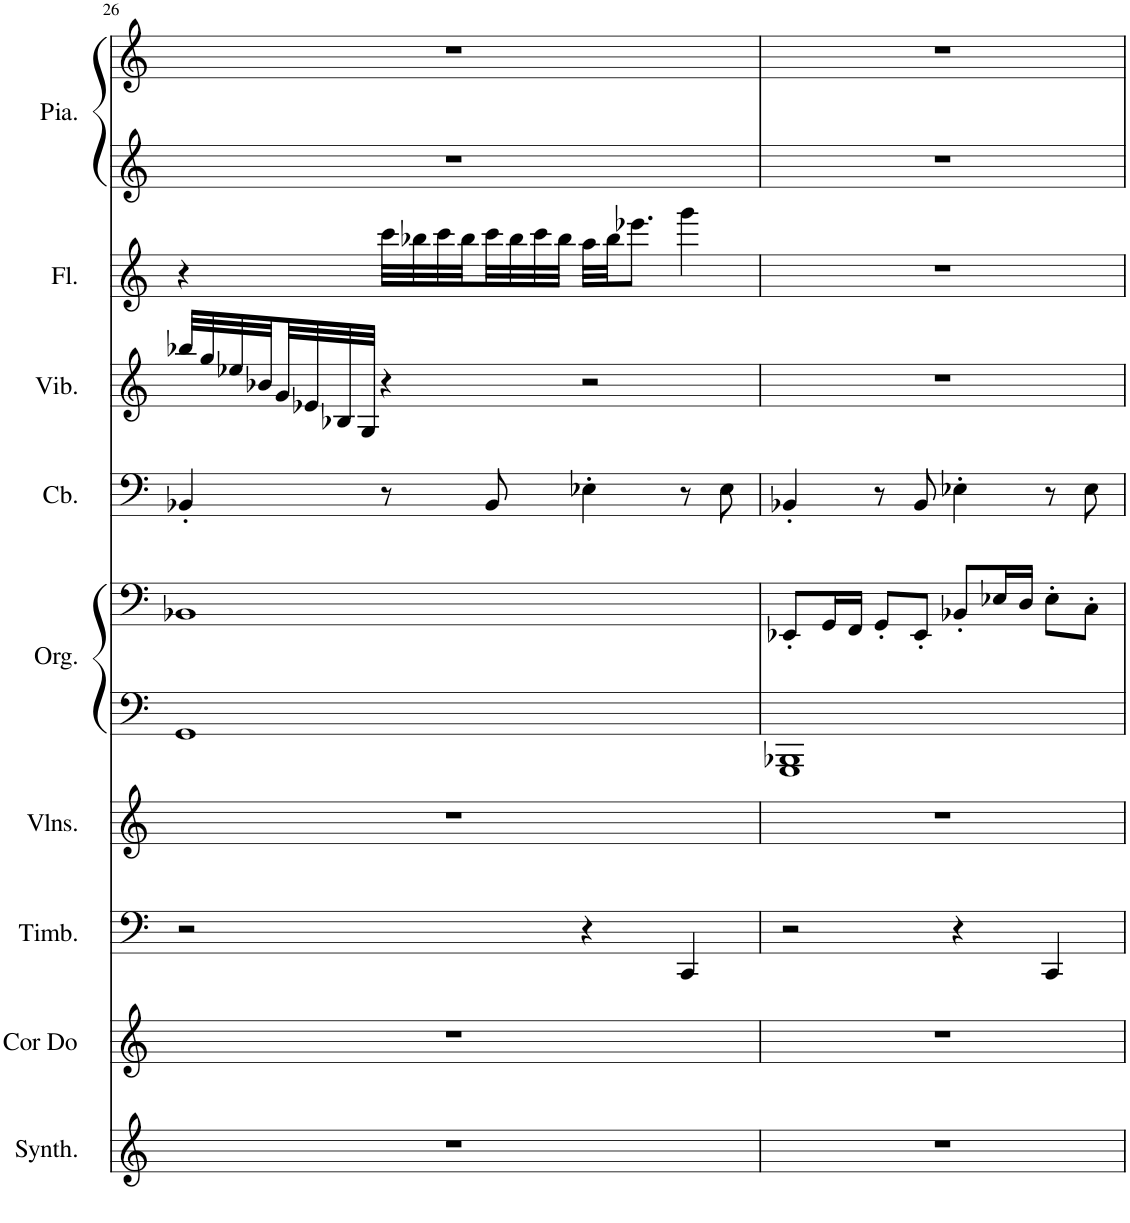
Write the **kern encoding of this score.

**kern	**kern	**kern	**kern	**kern	**kern	**kern	**kern	**kern	**kern	**kern
*part9	*part8	*part7	*part6	*part5	*part5	*part4	*part3	*part2	*part1	*part1
*staff11	*staff10	*staff9	*staff8	*staff7	*staff6	*staff5	*staff4	*staff3	*staff2	*staff1
*I"Synthétiseur de cuivres	*I"Cor Alto en Do	*I"Timbales	*I"Violons	*I"Orgue à tuyaux	*	*I"Contrebasse	*I"Vibraphone	*I"Flûte	*I"Piano, Musica	*
*I'Synth.	*I'Cor Do	*I'Timb.	*I'Vlns.	*I'Org.	*	*I'Cb.	*I'Vib.	*I'Fl.	*I'Pia.	*
!!LO:PB:g=z
*clefG2	*clefG2	*clefF4	*clefG2	*clefF4	*clefF4	*clefF4	*clefG2	*clefG2	*clefG2	*clefG2
*	*Trd4c7	*	*	*	*	*Trd7c12	*	*	*	*
*k[]	*k[]	*k[]	*k[]	*k[]	*k[]	*k[]	*k[]	*k[]	*k[]	*k[]
*M4/4	*M4/4	*M4/4	*M4/4	*M4/4	*M4/4	*M4/4	*M4/4	*M4/4	*M4/4	*M4/4
=26	=26	=26	=26	=26	=26	=26	=26	=26	=26	=26
1r	1r	2r	1r	1GG	1BB-X	4BB-X'/	32bb-X/LLL	4r	1r	1r
.	.	.	.	.	.	.	32gg/	.	.	.
.	.	.	.	.	.	.	32ee-X/	.	.	.
.	.	.	.	.	.	.	32b-X/	.	.	.
.	.	.	.	.	.	.	32g/	.	.	.
.	.	.	.	.	.	.	32e-X/	.	.	.
.	.	.	.	.	.	.	32B-X/	.	.	.
.	.	.	.	.	.	.	32G/JJJ	.	.	.
.	.	.	.	.	.	8r	4r	32ccc\LLL	.	.
.	.	.	.	.	.	.	.	32bb-X\	.	.
.	.	.	.	.	.	.	.	32ccc\	.	.
.	.	.	.	.	.	.	.	32bb-\	.	.
.	.	.	.	.	.	8BB-/	.	32ccc\	.	.
.	.	.	.	.	.	.	.	32bb-\	.	.
.	.	.	.	.	.	.	.	32ccc\	.	.
.	.	.	.	.	.	.	.	32bb-\JJJ	.	.
.	.	4r	.	.	.	4E-X'\	2r	32aa\LLL	.	.
.	.	.	.	.	.	.	.	32bb-\JJ	.	.
.	.	.	.	.	.	.	.	8.eee-X\J	.	.
.	.	4CC/	.	.	.	8r	.	4ggg\	.	.
.	.	.	.	.	.	8E-\	.	.	.	.
=27	=27	=27	=27	=27	=27	=27	=27	=27	=27	=27
1r	1r	2r	1r	1GGG 1BBB-X	8EE-X'/L	4BB-X'/	1r	1r	1r	1r
.	.	.	.	.	16GG/L	.	.	.	.	.
.	.	.	.	.	16FF/JJ	.	.	.	.	.
.	.	.	.	.	8GG'/L	8r	.	.	.	.
.	.	.	.	.	8EE-'/J	8BB-/	.	.	.	.
.	.	4r	.	.	8BB-X'/L	4E-X'\	.	.	.	.
.	.	.	.	.	16E-X/L	.	.	.	.	.
.	.	.	.	.	16D/JJ	.	.	.	.	.
.	.	4CC/	.	.	8E-'\L	8r	.	.	.	.
.	.	.	.	.	8C'\J	8E-\	.	.	.	.
=	=	=	=	=	=	=	=	=	=	=
*-	*-	*-	*-	*-	*-	*-	*-	*-	*-	*-
